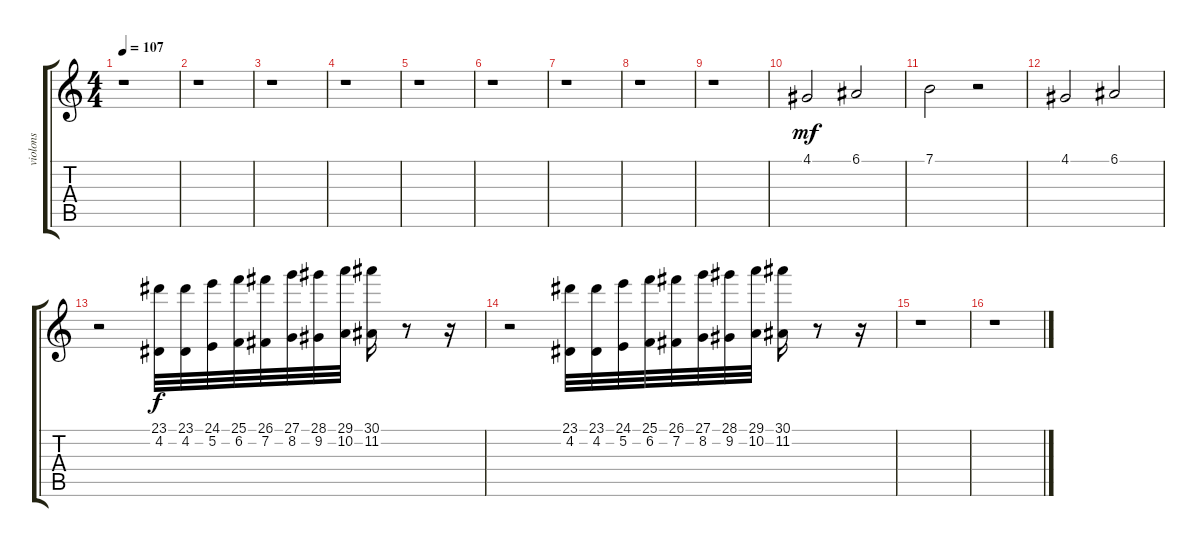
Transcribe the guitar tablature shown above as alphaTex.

\track ("violons" "violons") {instrument stringensemble1}
\staff {score tabs}
\tuning (E4 B3 G3 D3 A2 E2) {hide}
\ts (4 4)
\tempo 107
\clef g2
\ks c
r.1{dy f} |
r.1 |
r.1 |
r.1 |
r.1 |
r.1 |
r.1 |
r.1 |
r.1 |
4.1.2{dy mf} 6.1.2 |
7.1.2 r.2 |
4.1.2 6.1.2 |
r.2 (23.1 4.2).32{dy f volume 13 balance 3} (23.1 4.2).32 (24.1 5.2).32 (25.1 6.2).32 (26.1 7.2).32 (27.1 8.2).32 (28.1 9.2).32 (29.1 10.2).32 (30.1 11.2).16 r.8 r.16 |
r.2 (23.1 4.2).32{volume 13 balance 3} (23.1 4.2).32 (24.1 5.2).32 (25.1 6.2).32 (26.1 7.2).32 (27.1 8.2).32 (28.1 9.2).32 (29.1 10.2).32 (30.1 11.2).16 r.8 r.16 |
r.1 |
r.1
